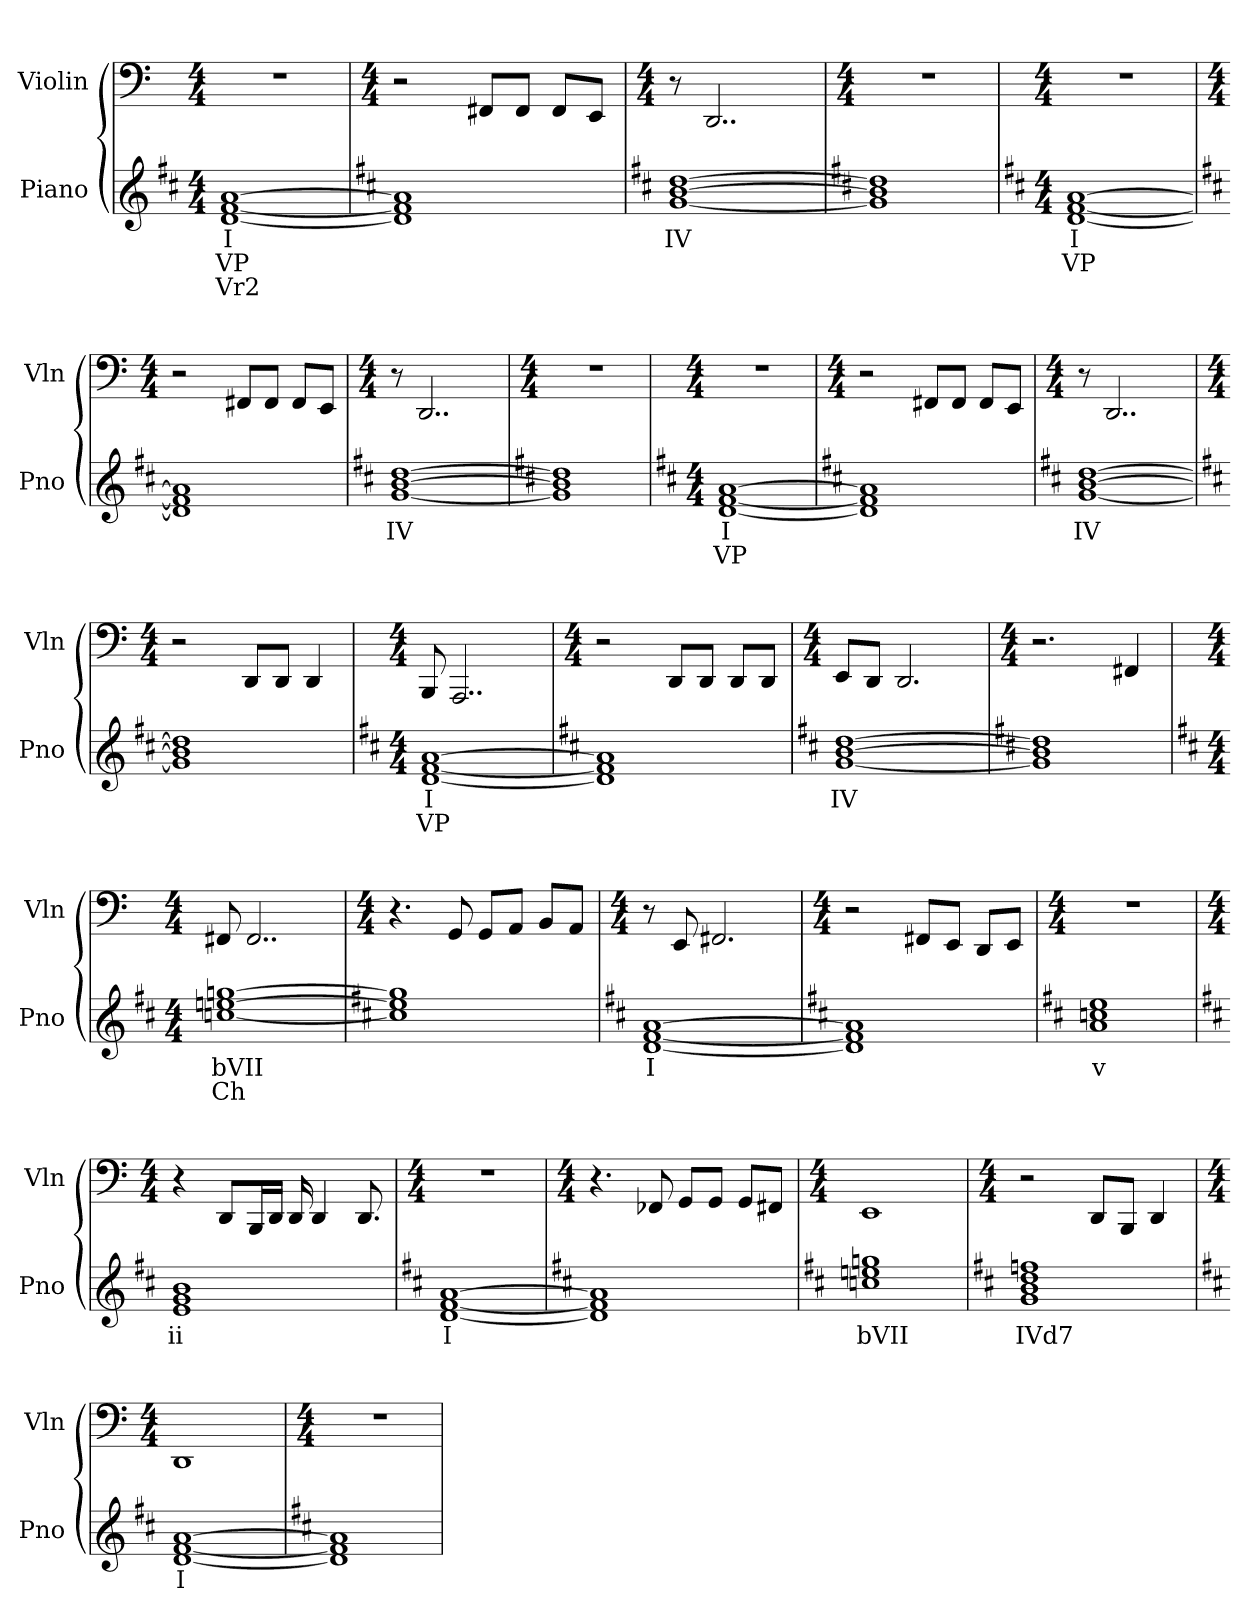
**kern	**text	**text	**text	**kern
*part2	*part2	*part2	*part2	*part1
*staff2	*staff2	*staff2	*staff2	*staff1
*I"Piano	*	*	*	*I"Violin
*I'Pno	*	*	*	*I'Vln
*k[f#c#]	*	*	*	*
*D:	*	*	*	*
*M4/4	*	*	*	*M4/4
=	=	=	=	=
[1d [1f# [1a	I	VP	Vr2	1r
=	=	=	=	=
*k[f#c#]	*	*	*	*
*D:	*	*	*	*
*	*	*	*	*M4/4
1d] 1f#] 1a]	.	.	.	2r
.	.	.	.	8FF#XL
.	.	.	.	8FF#J
.	.	.	.	8FF#L
.	.	.	.	8EEJ
=	=	=	=	=
*k[f#c#]	*	*	*	*
*D:	*	*	*	*
*	*	*	*	*M4/4
[1g [1b [1dd	IV	.	.	8r
.	.	.	.	2..DD
=	=	=	=	=
*k[f#c#]	*	*	*	*
*D:	*	*	*	*
*	*	*	*	*M4/4
1g] 1b] 1dd]	.	.	.	1r
=	=	=	=	=
*k[f#c#]	*	*	*	*
*D:	*	*	*	*
*M4/4	*	*	*	*M4/4
[1d [1f# [1a	I	VP	.	1r
=	=	=	=	=
*k[f#c#]	*	*	*	*
*D:	*	*	*	*
*	*	*	*	*M4/4
1d] 1f#] 1a]	.	.	.	2r
.	.	.	.	8FF#XL
.	.	.	.	8FF#J
.	.	.	.	8FF#L
.	.	.	.	8EEJ
=	=	=	=	=
*k[f#c#]	*	*	*	*
*D:	*	*	*	*
*	*	*	*	*M4/4
[1g [1b [1dd	IV	.	.	8r
.	.	.	.	2..DD
=	=	=	=	=
*k[f#c#]	*	*	*	*
*D:	*	*	*	*
*	*	*	*	*M4/4
1g] 1b] 1dd]	.	.	.	1r
=	=	=	=	=
*k[f#c#]	*	*	*	*
*D:	*	*	*	*
*M4/4	*	*	*	*M4/4
[1d [1f# [1a	I	VP	.	1r
=	=	=	=	=
*k[f#c#]	*	*	*	*
*D:	*	*	*	*
*	*	*	*	*M4/4
1d] 1f#] 1a]	.	.	.	2r
.	.	.	.	8FF#XL
.	.	.	.	8FF#J
.	.	.	.	8FF#L
.	.	.	.	8EEJ
=	=	=	=	=
*k[f#c#]	*	*	*	*
*D:	*	*	*	*
*	*	*	*	*M4/4
[1g [1b [1dd	IV	.	.	8r
.	.	.	.	2..DD
=	=	=	=	=
*k[f#c#]	*	*	*	*
*D:	*	*	*	*
*	*	*	*	*M4/4
1g] 1b] 1dd]	.	.	.	2r
.	.	.	.	8DDL
.	.	.	.	8DDJ
.	.	.	.	4DD
=	=	=	=	=
*k[f#c#]	*	*	*	*
*D:	*	*	*	*
*M4/4	*	*	*	*M4/4
[1d [1f# [1a	I	VP	.	8BBB
.	.	.	.	2..AAA
=	=	=	=	=
*k[f#c#]	*	*	*	*
*D:	*	*	*	*
*	*	*	*	*M4/4
1d] 1f#] 1a]	.	.	.	2r
.	.	.	.	8DDL
.	.	.	.	8DDJ
.	.	.	.	8DDL
.	.	.	.	8DDJ
=	=	=	=	=
*k[f#c#]	*	*	*	*
*D:	*	*	*	*
*	*	*	*	*M4/4
[1g [1b [1dd	IV	.	.	8EEL
.	.	.	.	8DDJ
.	.	.	.	2.DD
=	=	=	=	=
*k[f#c#]	*	*	*	*
*D:	*	*	*	*
*	*	*	*	*M4/4
1g] 1b] 1dd]	.	.	.	2.r
.	.	.	.	4FF#X
=	=	=	=	=
*k[f#c#]	*	*	*	*
*D:	*	*	*	*
*M4/4	*	*	*	*M4/4
[1ccn [1een [1ggn	bVII	Ch	.	8FF#X
.	.	.	.	2..FF#
=	=	=	=	=
*k[f#c#]	*	*	*	*
*D:	*	*	*	*
*	*	*	*	*M4/4
1ccn] 1een] 1ggn]	.	.	.	4.r
.	.	.	.	8GG
.	.	.	.	8GGL
.	.	.	.	8AAJ
.	.	.	.	8BBL
.	.	.	.	8AAJ
=	=	=	=	=
*k[f#c#]	*	*	*	*
*D:	*	*	*	*
*	*	*	*	*M4/4
[1d [1f# [1a	I	.	.	8r
.	.	.	.	8EE
.	.	.	.	2.FF#X
=	=	=	=	=
*k[f#c#]	*	*	*	*
*D:	*	*	*	*
*	*	*	*	*M4/4
1d] 1f#] 1a]	.	.	.	2r
.	.	.	.	8FF#XL
.	.	.	.	8EEJ
.	.	.	.	8DDL
.	.	.	.	8EEJ
=	=	=	=	=
*k[f#c#]	*	*	*	*
*D:	*	*	*	*
*	*	*	*	*M4/4
1a 1ccn 1ee	v	.	.	1r
=	=	=	=	=
*k[f#c#]	*	*	*	*
*D:	*	*	*	*
*	*	*	*	*M4/4
1e 1g 1b	ii	.	.	4r
.	.	.	.	8DDL
.	.	.	.	16BBBL
.	.	.	.	16DDJJ
.	.	.	.	16DD
.	.	.	.	4DD
.	.	.	.	8.DD
=	=	=	=	=
*k[f#c#]	*	*	*	*
*D:	*	*	*	*
*	*	*	*	*M4/4
[1d [1f# [1a	I	.	.	1r
=	=	=	=	=
*k[f#c#]	*	*	*	*
*D:	*	*	*	*
*	*	*	*	*M4/4
1d] 1f#] 1a]	.	.	.	4.r
.	.	.	.	8FF-X
.	.	.	.	8GGL
.	.	.	.	8GGJ
.	.	.	.	8GGL
.	.	.	.	8FF#XJ
=	=	=	=	=
*k[f#c#]	*	*	*	*
*D:	*	*	*	*
*	*	*	*	*M4/4
1ccn 1een 1ggn	bVII	.	.	1EE
=	=	=	=	=
*k[f#c#]	*	*	*	*
*D:	*	*	*	*
*	*	*	*	*M4/4
1g 1b 1dd 1ffn	IVd7	.	.	2r
.	.	.	.	8DDL
.	.	.	.	8BBBJ
.	.	.	.	4DD
=	=	=	=	=
*k[f#c#]	*	*	*	*
*D:	*	*	*	*
*	*	*	*	*M4/4
[1d [1f# [1a	I	.	.	1DD
=	=	=	=	=
*k[f#c#]	*	*	*	*
*D:	*	*	*	*
*	*	*	*	*M4/4
1d] 1f#] 1a]	.	.	.	1r
=	=	=	=	=
*-	*-	*-	*-	*-
